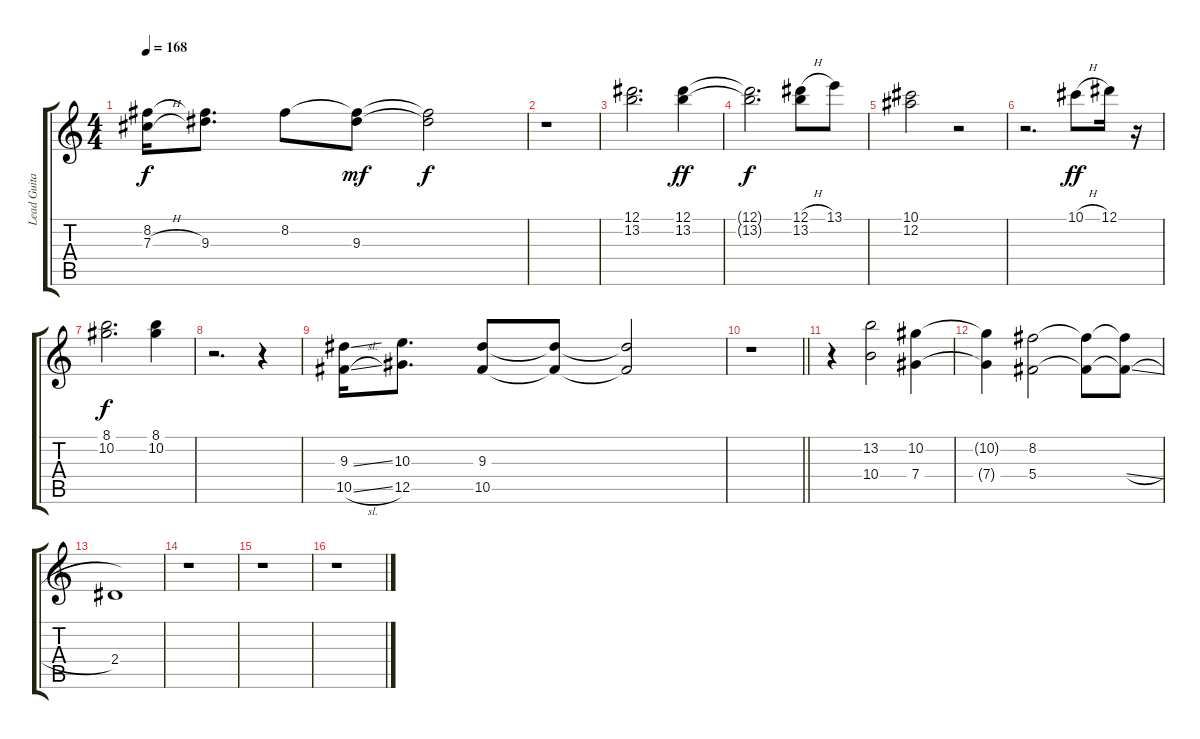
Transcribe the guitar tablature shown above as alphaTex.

\track ("Lead Guitar" "Lead Guita") {instrument acousticguitarsteel}
\staff {score tabs}
\tuning (Eb4 Bb3 Gb3 Db3 Ab2 Eb2) {hide}
\ts (4 4)
\tempo 168
\clef g2
\ks c
(8.2 7.3{h}).16{dy f} (8.2{t} 9.3).8{d} 8.2.8 (8.2{t} 9.3).8{dy mf} (8.2{t} 9.3{t}).2{dy f} |
r.1 |
(12.1 13.2).2{d} (12.1 13.2).4{dy ff} |
(12.1{t} 13.2{t}).2{d dy f} (12.1{h} 13.2).8 13.1.8 |
(10.1 12.2).2 r.2 |
r.2{d} 10.1{h}.8{dy ff} 12.1.16 r.16 |
(8.1 10.2).2{d dy f} (8.1 10.2).4 |
r.2{d} r.4 |
(9.3{ss} 10.5{sl}).16 (10.3 12.5).8{d} (9.3 10.5).8 (9.3{t} 10.5{t}).8 (9.3{t} 10.5{t}).2 |
\barLineRight lightlight
r.1 |
\section ("" "")
r.4 (13.2 10.4).2 (10.2 7.4).4 |
(10.2{t} 7.4{t}).4 (8.2 5.4).2 (8.2{t} 5.4{t}).8 (8.2{t} 5.4{sl t}).8 |
2.4.1 |
r.1 |
r.1 |
r.1
